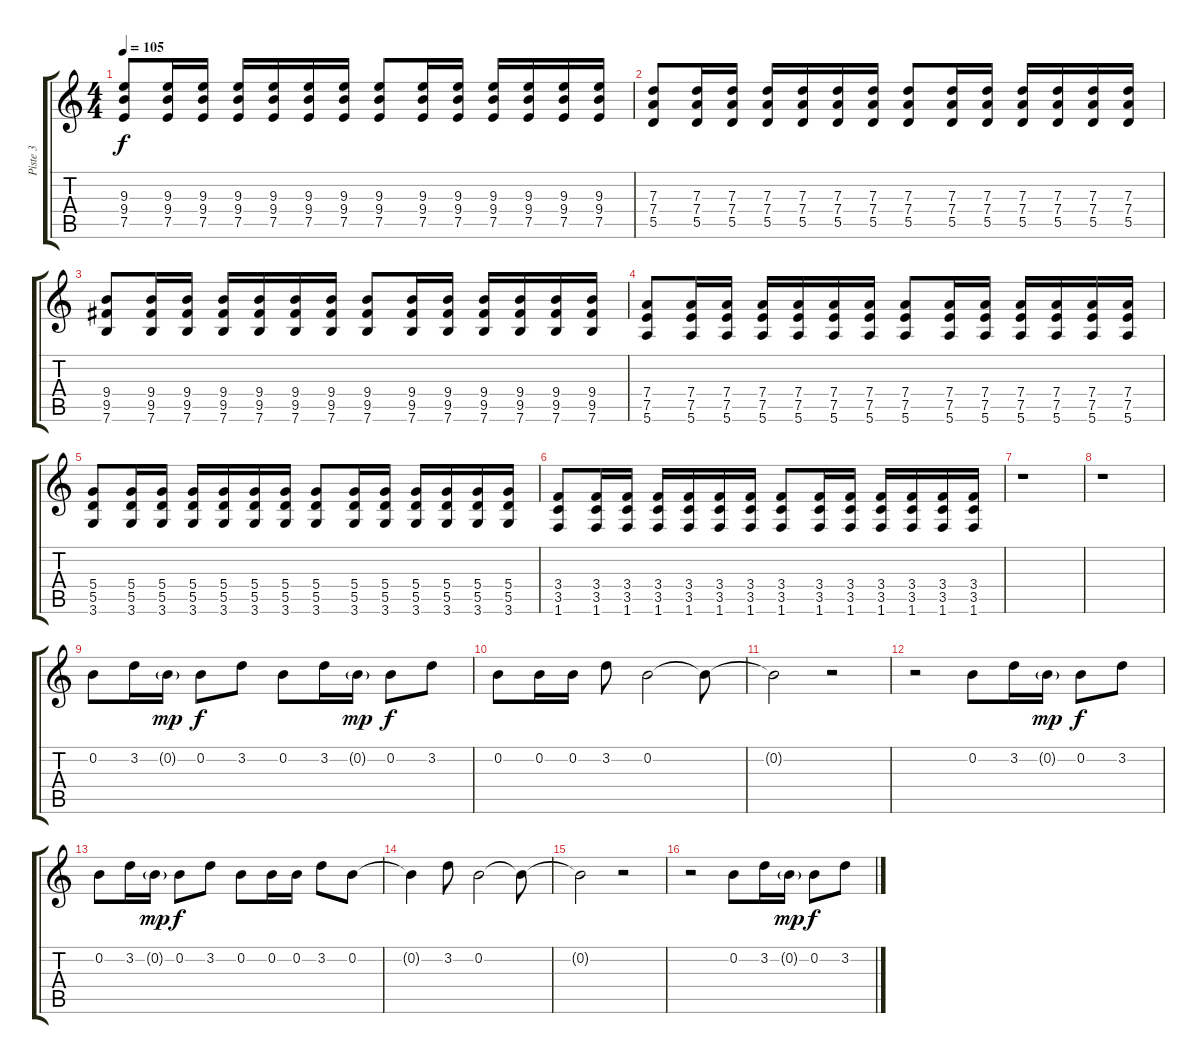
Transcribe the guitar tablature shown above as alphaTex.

\track ("Piste 3" "Piste 3") {instrument overdrivenguitar}
\staff {score tabs}
\tuning (E4 B3 G3 D3 A2 E2) {hide}
\ts (4 4)
\tempo 105
\clef g2
\ks c
(9.3 9.4 7.5).8{dy f} (9.3 9.4 7.5).16 (9.3 9.4 7.5).16 (9.3 9.4 7.5).16 (9.3 9.4 7.5).16 (9.3 9.4 7.5).16 (9.3 9.4 7.5).16 (9.3 9.4 7.5).8 (9.3 9.4 7.5).16 (9.3 9.4 7.5).16 (9.3 9.4 7.5).16 (9.3 9.4 7.5).16 (9.3 9.4 7.5).16 (9.3 9.4 7.5).16 |
(7.3 7.4 5.5).8 (7.3 7.4 5.5).16 (7.3 7.4 5.5).16 (7.3 7.4 5.5).16 (7.3 7.4 5.5).16 (7.3 7.4 5.5).16 (7.3 7.4 5.5).16 (7.3 7.4 5.5).8 (7.3 7.4 5.5).16 (7.3 7.4 5.5).16 (7.3 7.4 5.5).16 (7.3 7.4 5.5).16 (7.3 7.4 5.5).16 (7.3 7.4 5.5).16 |
(9.4 9.5 7.6).8 (9.4 9.5 7.6).16 (9.4 9.5 7.6).16 (9.4 9.5 7.6).16 (9.4 9.5 7.6).16 (9.4 9.5 7.6).16 (9.4 9.5 7.6).16 (9.4 9.5 7.6).8 (9.4 9.5 7.6).16 (9.4 9.5 7.6).16 (9.4 9.5 7.6).16 (9.4 9.5 7.6).16 (9.4 9.5 7.6).16 (9.4 9.5 7.6).16 |
(7.4 7.5 5.6).8 (7.4 7.5 5.6).16 (7.4 7.5 5.6).16 (7.4 7.5 5.6).16 (7.4 7.5 5.6).16 (7.4 7.5 5.6).16 (7.4 7.5 5.6).16 (7.4 7.5 5.6).8 (7.4 7.5 5.6).16 (7.4 7.5 5.6).16 (7.4 7.5 5.6).16 (7.4 7.5 5.6).16 (7.4 7.5 5.6).16 (7.4 7.5 5.6).16 |
(5.4 5.5 3.6).8 (5.4 5.5 3.6).16 (5.4 5.5 3.6).16 (5.4 5.5 3.6).16 (5.4 5.5 3.6).16 (5.4 5.5 3.6).16 (5.4 5.5 3.6).16 (5.4 5.5 3.6).8 (5.4 5.5 3.6).16 (5.4 5.5 3.6).16 (5.4 5.5 3.6).16 (5.4 5.5 3.6).16 (5.4 5.5 3.6).16 (5.4 5.5 3.6).16 |
(3.4 3.5 1.6).8 (3.4 3.5 1.6).16 (3.4 3.5 1.6).16 (3.4 3.5 1.6).16 (3.4 3.5 1.6).16 (3.4 3.5 1.6).16 (3.4 3.5 1.6).16 (3.4 3.5 1.6).8 (3.4 3.5 1.6).16 (3.4 3.5 1.6).16 (3.4 3.5 1.6).16 (3.4 3.5 1.6).16 (3.4 3.5 1.6).16 (3.4 3.5 1.6).16 |
r.1 |
r.1 |
0.2.8 3.2.16 0.2{g}.16{dy mp} 0.2.8{dy f} 3.2.8 0.2.8 3.2.16 0.2{g}.16{dy mp} 0.2.8{dy f} 3.2.8 |
0.2.8 0.2.16 0.2.16 3.2.8 0.2.2 0.2{t}.8 |
0.2{t}.2 r.2 |
r.2 0.2.8 3.2.16 0.2{g}.16{dy mp} 0.2.8{dy f} 3.2.8 |
0.2.8 3.2.16 0.2{g}.16{dy mp} 0.2.8{dy f} 3.2.8 0.2.8 0.2.16 0.2.16 3.2.8 0.2.8 |
0.2{t}.4 3.2.8 0.2.2 0.2{t}.8 |
0.2{t}.2 r.2 |
r.2 0.2.8 3.2.16 0.2{g}.16{dy mp} 0.2.8{dy f} 3.2.8
